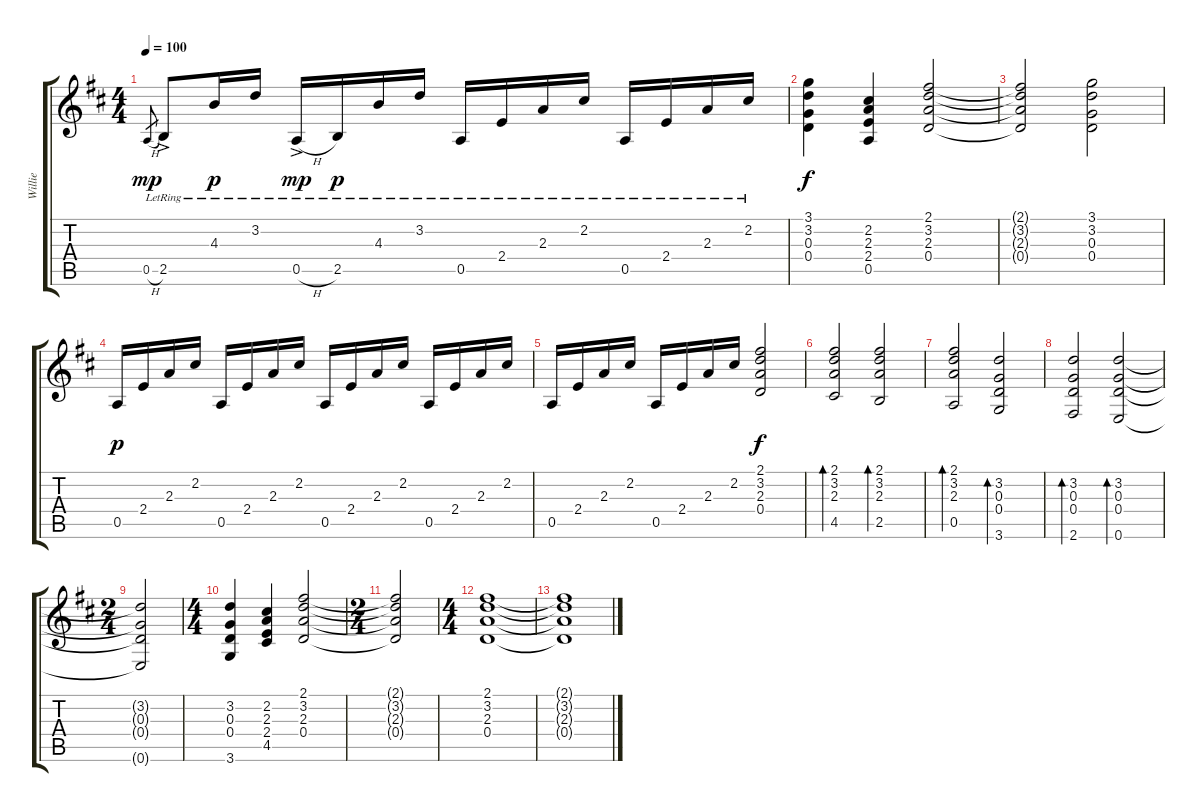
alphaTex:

\track ("Willie" "Willie") {instrument acousticguitarsteel}
\staff {score tabs}
\tuning (E4 B3 G3 D3 A2 E2) {hide}
\ts (4 4)
\tempo 100
\clef g2
\ks d
0.5{h}.8{gr dy mp} 2.5{ac lr}.8 4.3{lr}.16{dy p} 3.2{lr}.16 0.5{h ac lr}.16{dy mp} 2.5{lr}.16{dy p} 4.3{lr}.16 3.2{lr}.16 0.5{lr}.16 2.4{lr}.16 2.3{lr}.16 2.2{lr}.16 0.5{lr}.16 2.4{lr}.16 2.3{lr}.16 2.2{lr}.16 |
(3.1 3.2 0.3 0.4).4{dy f} (2.2 2.3 2.4 0.5).4 (2.1 3.2 2.3 0.4).2 |
(2.1{t} 3.2{t} 2.3{t} 0.4{t}).2 (3.1 3.2 0.3 0.4).2 |
0.5.16{dy p} 2.4.16 2.3.16 2.2.16 0.5.16 2.4.16 2.3.16 2.2.16 0.5.16 2.4.16 2.3.16 2.2.16 0.5.16 2.4.16 2.3.16 2.2.16 |
0.5.16 2.4.16 2.3.16 2.2.16 0.5.16 2.4.16 2.3.16 2.2.16 (2.1 3.2 2.3 0.4).2{dy f} |
(2.1 3.2 2.3 4.5).2{bd 30} (2.1 3.2 2.3 2.5).2{bd 30} |
(2.1 3.2 2.3 0.5).2{bd 30} (3.2 0.3 0.4 3.6).2{bd 30} |
(3.2 0.3 0.4 2.6).2{bd 30} (3.2 0.3 0.4 0.6).2{bd 30} |
\ts (2 4)
(3.2{t} 0.3{t} 0.4{t} 0.6{t}).2 |
\ts (4 4)
(3.2 0.3 0.4 3.6).4 (2.2 2.3 2.4 4.5).4 (2.1 3.2 2.3 0.4).2 |
\ts (2 4)
(2.1{t} 3.2{t} 2.3{t} 0.4{t}).2 |
\ts (4 4)
(2.1 3.2 2.3 0.4).1 |
(2.1{t} 3.2{t} 2.3{t} 0.4{t}).1
